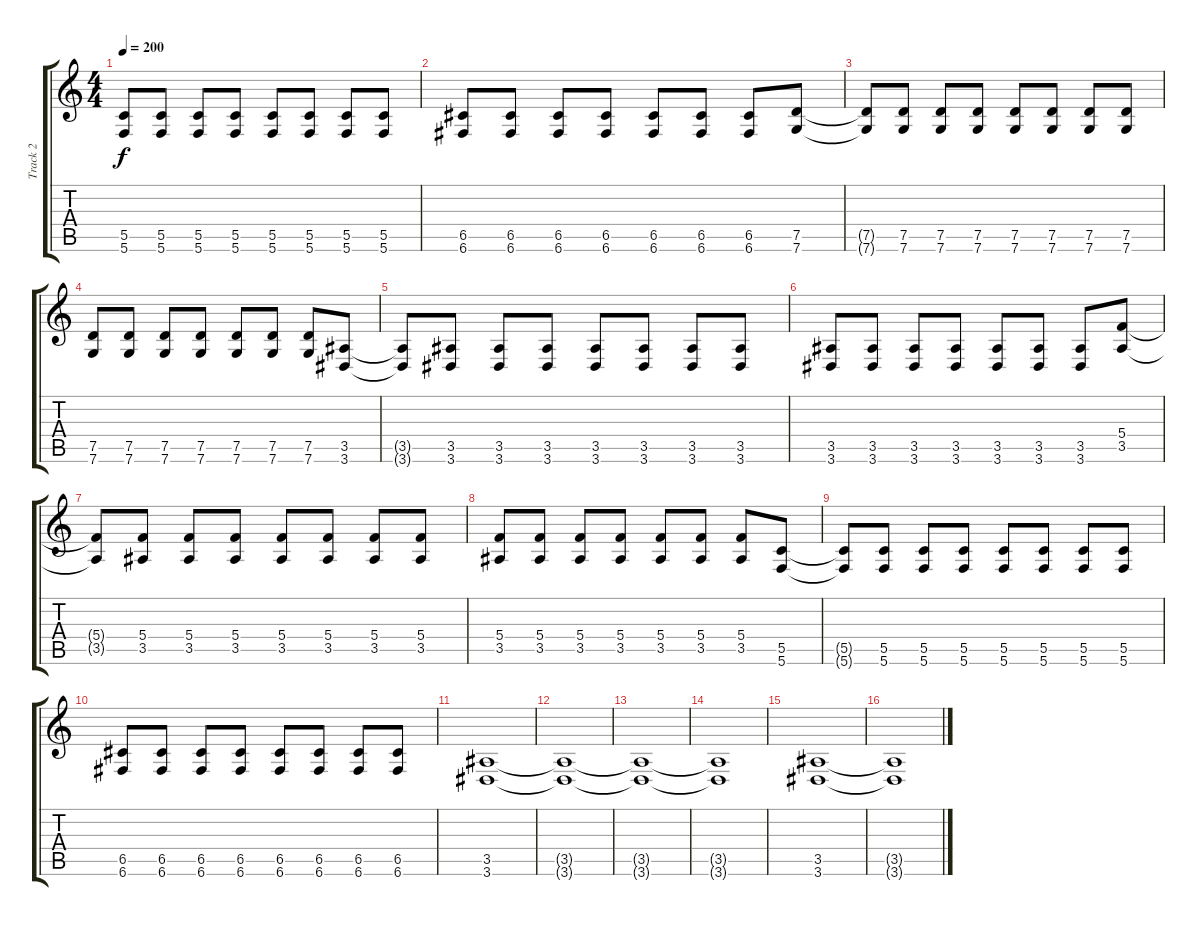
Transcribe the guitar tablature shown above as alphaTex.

\track ("Track 2" "Track 2") {instrument distortionguitar}
\staff {score tabs}
\tuning (D4 A3 F3 C3 G2 C2) {hide}
\ts (4 4)
\tempo 200
\clef g2
\ks c
(5.5{t} 5.6{t}).8{dy f} (5.5 5.6).8 (5.5 5.6).8 (5.5 5.6).8 (5.5 5.6).8 (5.5 5.6).8 (5.5 5.6).8 (5.5 5.6).8 |
(6.5 6.6).8 (6.5 6.6).8 (6.5 6.6).8 (6.5 6.6).8 (6.5 6.6).8 (6.5 6.6).8 (6.5 6.6).8 (7.5 7.6).8 |
(7.5{t} 7.6{t}).8 (7.5 7.6).8 (7.5 7.6).8 (7.5 7.6).8 (7.5 7.6).8 (7.5 7.6).8 (7.5 7.6).8 (7.5 7.6).8 |
(7.5 7.6).8 (7.5 7.6).8 (7.5 7.6).8 (7.5 7.6).8 (7.5 7.6).8 (7.5 7.6).8 (7.5 7.6).8 (3.5 3.6).8 |
(3.5{t} 3.6{t}).8 (3.5 3.6).8 (3.5 3.6).8 (3.5 3.6).8 (3.5 3.6).8 (3.5 3.6).8 (3.5 3.6).8 (3.5 3.6).8 |
(3.5 3.6).8 (3.5 3.6).8 (3.5 3.6).8 (3.5 3.6).8 (3.5 3.6).8 (3.5 3.6).8 (3.5 3.6).8 (5.4 3.5).8 |
(5.4{t} 3.5{t}).8 (5.4 3.5).8 (5.4 3.5).8 (5.4 3.5).8 (5.4 3.5).8 (5.4 3.5).8 (5.4 3.5).8 (5.4 3.5).8 |
(5.4 3.5).8 (5.4 3.5).8 (5.4 3.5).8 (5.4 3.5).8 (5.4 3.5).8 (5.4 3.5).8 (5.4 3.5).8 (5.5 5.6).8 |
(5.5{t} 5.6{t}).8 (5.5 5.6).8 (5.5 5.6).8 (5.5 5.6).8 (5.5 5.6).8 (5.5 5.6).8 (5.5 5.6).8 (5.5 5.6).8 |
(6.5 6.6).8 (6.5 6.6).8 (6.5 6.6).8 (6.5 6.6).8 (6.5 6.6).8 (6.5 6.6).8 (6.5 6.6).8 (6.5 6.6).8 |
(3.5 3.6).1 |
(3.5{t} 3.6{t}).1 |
(3.5{t} 3.6{t}).1 |
(3.5{t} 3.6{t}).1 |
(3.5 3.6).1 |
(3.5{t} 3.6{t}).1
